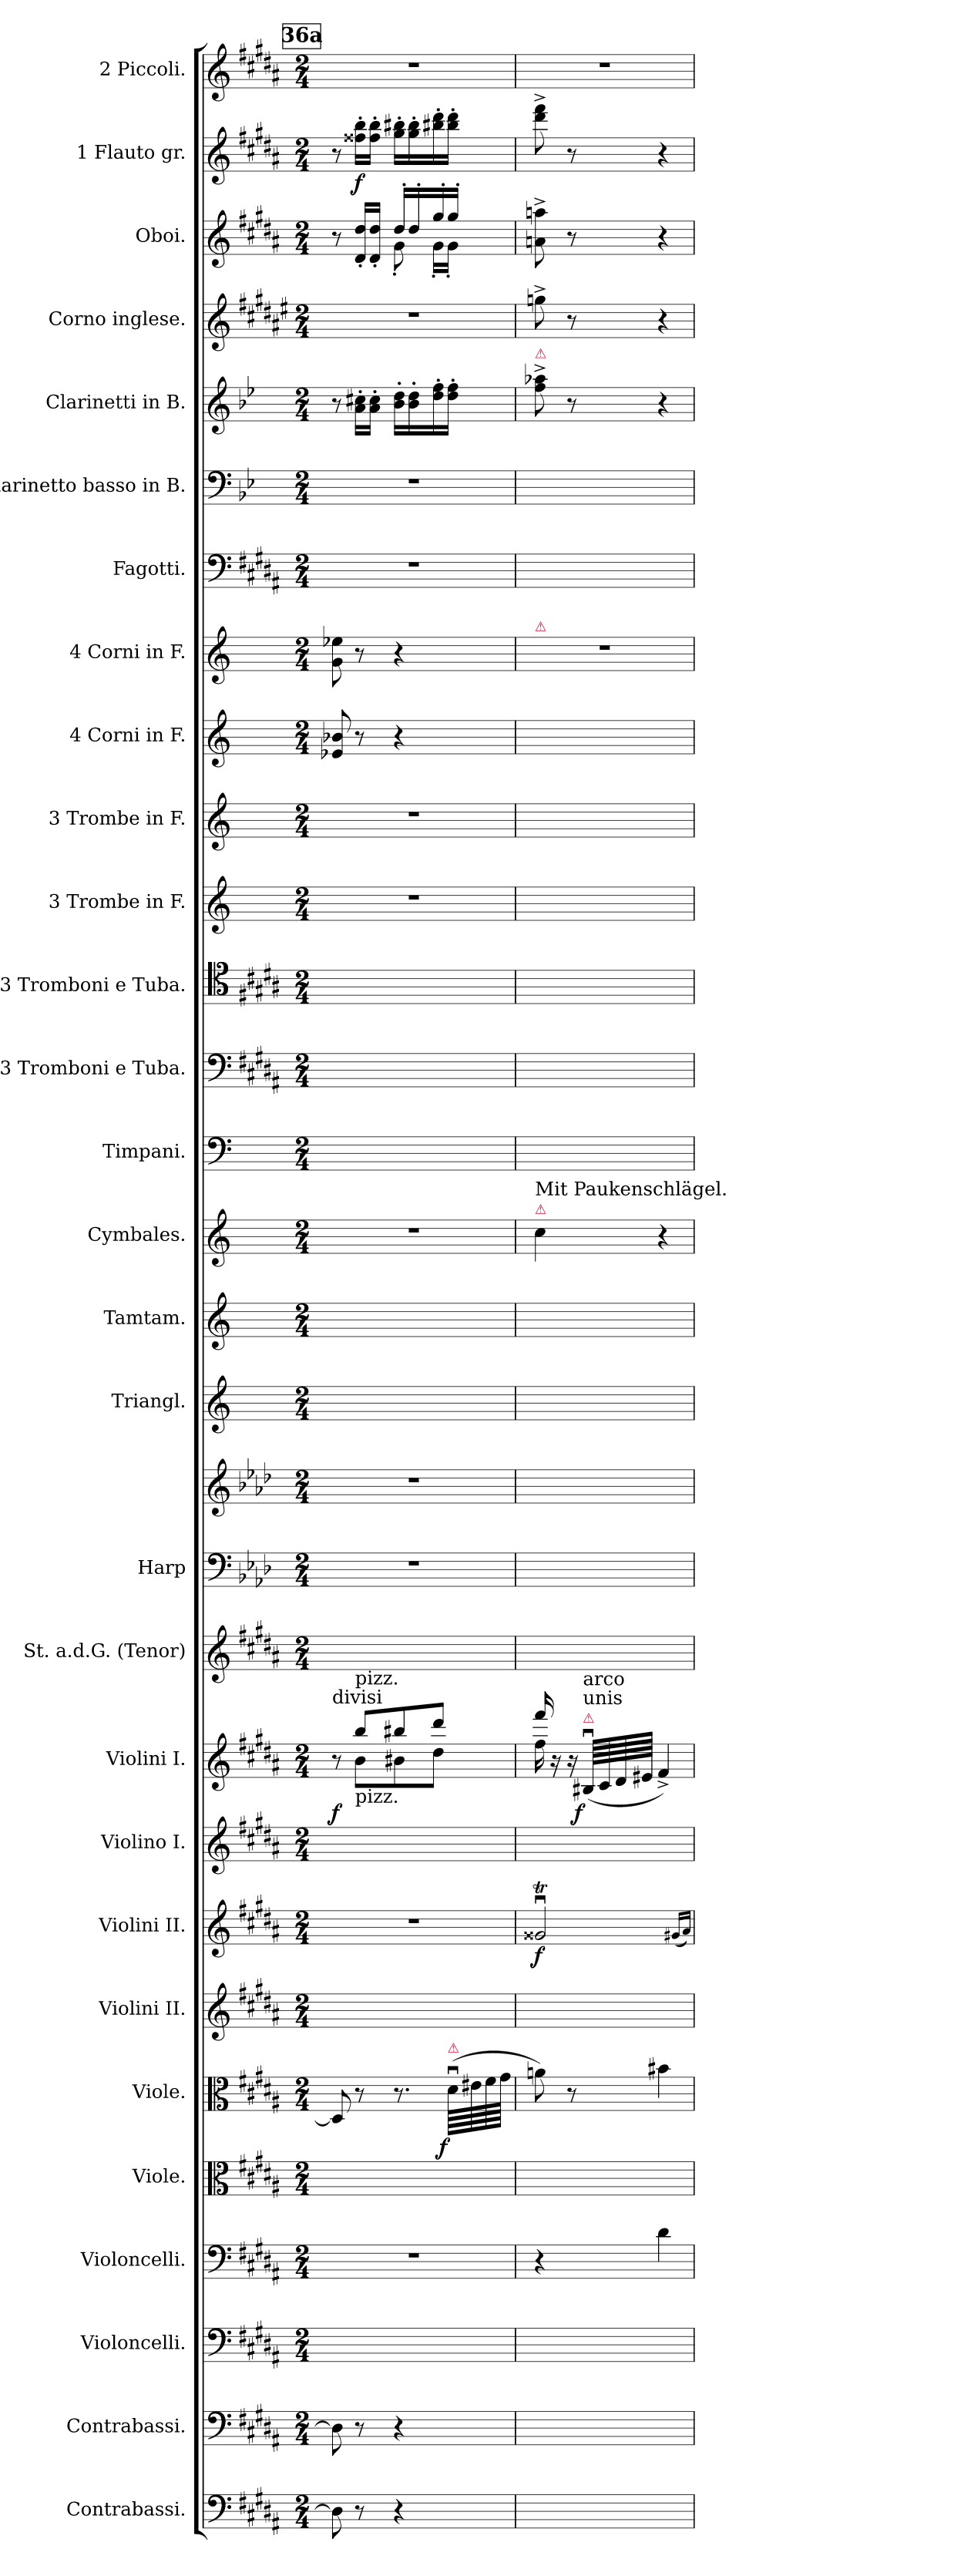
**kern	**kern	**kern	**kern	**kern	**kern	**dynam	**kern	**kern	**dynam	**kern	**kern	**dynam	**kern	**kern	**kern	**kern	**kern	**kern	**kern	**kern	**kern	**kern	**kern	**kern	**kern	**kern	**kern	**kern	**kern	**kern	**kern	**dynam	**kern
*part29	*part28	*part27	*part26	*part25	*part24	*part24	*part23	*part22	*part22	*part21	*part20	*part20	*part19	*part18	*part18	*part17	*part16	*part15	*part14	*part13	*part12	*part11	*part10	*part9	*part8	*part7	*part6	*part5	*part4	*part3	*part2	*part2	*part1
*staff30	*staff29	*staff28	*staff27	*staff26	*staff25	*staff25	*staff24	*staff23	*staff23	*staff22	*staff21	*staff21	*staff20	*staff19	*staff18	*staff17	*staff16	*staff15	*staff14	*staff13	*staff12	*staff11	*staff10	*staff9	*staff8	*staff7	*staff6	*staff5	*staff4	*staff3	*staff2	*staff2	*staff1
*I"Contrabassi.	*I"Contrabassi.	*I"Violoncelli.	*I"Violoncelli.	*I"Viole.	*I"Viole.	*	*I"Violini II.	*I"Violini II.	*	*I"Violino I.	*I"Violini I.	*	*I"St. a.d.G. (Tenor)	*I"Harp	*	*I"Triangl.	*I"Tamtam.	*I"Cymbales.	*I"Timpani.	*I"3 Tromboni e Tuba.	*I"3 Tromboni e Tuba.	*I"3 Trombe in F.	*I"3 Trombe in F.	*I"4 Corni in F.	*I"4 Corni in F.	*I"Fagotti.	*I"Clarinetto basso in B.	*I"Clarinetti in B.	*I"Corno inglese.	*I"Oboi.	*I"1 Flauto gr.	*	*I"2 Piccoli.
*I'C. B.	*I'C. B.	*I'Vcll.	*I'Vcll.	*	*	*	*I'Viol. II.	*I'Viol. II.	*	*I'Viol. I.	*I'Viol. I.	*	*I'T	*I'Hp	*	*I'triangl	*I'Tam-Tam.	*I'Cymb	*I'Timp.	*	*	*	*	*	*	*I'Fag.	*I'Cl. B. in B	*I'Cl. in B.	*I'Cor.ingl.	*I'Ob.	*I'Fl.gr.	*	*
*clefF4	*clefF4	*clefF4	*clefF4	*clefC3	*clefC3	*	*clefG2	*clefG2	*	*clefG2	*clefG2	*	*clefG2	*clefF4	*clefG2	*clefG2	*clefG2	*clefG2	*clefF4	*clefF4	*clefC4	*clefG2	*clefG2	*clefG2	*clefG2	*clefF4	*clefF4	*clefG2	*clefG2	*clefG2	*clefG2	*	*clefG2
*	*	*	*	*	*	*	*	*	*	*	*	*	*	*	*	*	*	*	*	*	*	*ITrd-3c-5	*ITrd-3c-5	*ITrd4c7	*ITrd4c7	*	*ITrd1c2	*ITrd1c2	*ITrd4c7	*	*	*	*
*k[f#c#g#d#a#]	*k[f#c#g#d#a#]	*k[f#c#g#d#a#]	*k[f#c#g#d#a#]	*k[f#c#g#d#a#]	*k[f#c#g#d#a#]	*	*k[f#c#g#d#a#]	*k[f#c#g#d#a#]	*	*k[f#c#g#d#a#]	*k[f#c#g#d#a#]	*	*k[f#c#g#d#a#]	*k[b-e-a-d-]	*k[b-e-a-d-]	*k[]	*k[]	*k[]	*k[]	*k[f#c#g#d#a#]	*k[f#c#g#d#a#]	*k[b-]	*k[b-]	*k[b-]	*k[b-]	*k[f#c#g#d#a#]	*k[b-e-a-d-]	*k[b-e-a-d-]	*k[f#c#g#d#a#]	*k[f#c#g#d#a#]	*k[f#c#g#d#a#]	*	*k[f#c#g#d#a#]
*B:	*B:	*B:	*B:	*B:	*B:	*	*B:	*B:	*	*B:	*B:	*	*B:	*	*	*	*	*	*	*B:	*B:	*	*	*	*	*B:	*	*	*B:	*B:	*B:	*	*B:
*M2/4	*M2/4	*M2/4	*M2/4	*M2/4	*M2/4	*	*M2/4	*M2/4	*	*M2/4	*M2/4	*	*M2/4	*M2/4	*M2/4	*M2/4	*M2/4	*M2/4	*M2/4	*M2/4	*M2/4	*M2/4	*M2/4	*M2/4	*M2/4	*M2/4	*M2/4	*M2/4	*M2/4	*M2/4	*M2/4	*	*M2/4
!!LO:REH:place=s1:t=36a
=45	=45	=45	=45	=45	=45	=45	=45	=45	=45	=45	=45	=45	=45	=45	=45	=45	=45	=45	=45	=45	=45	=45	=45	=45	=45	=45	=45	=45	=45	=45	=45	=45	=45
*	*	*	*	*	*	*	*	*	*	*	*^	*	*	*	*	*	*	*	*	*	*	*	*	*	*	*	*	*	*	*^	*	*	*
!	!	!	!	!	!	!	!	!	!	!	!LO:TX:a:t=divisi	!	!	!	!	!	!	!	!	!	!	!	!	!	!	!	!	!	!	!	!	!	!	!	!
8D#\]	8D#\]	2ryy	2r	2ryy	8D#/]	.	2ryy	2r	.	2ryy	8ryy	8r	f	2ryy	2r	2r	2ryy	2ryy	2r	2ryy	2ryy	2ryy	2r	2r	8A-X/ 8e-X/	8c\ 8a-X\	2r	2r	8r	2r	8r	4ryy	8r	.	2r
!	!	!	!	!	!	!	!	!	!	!	!LO:TX:a:t=pizz.	!	!	!	!	!	!	!	!	!	!	!	!	!	!	!	!	!	!	!	!	!	!	!	!
!	!	!	!	!	!	!	!	!	!	!	!LO:TX:b:t=pizz.	!	!	!	!	!	!	!	!	!	!	!	!	!	!	!	!	!	!	!	!	!	!	!	!
8r	8r	.	.	.	8r	.	.	.	.	.	8bb/L	8b\L	.	.	.	.	.	.	.	.	.	.	.	.	8r	8r	.	.	16g'\ 16bn'\LL	.	16d#'>/ 16dd#'>/LL	.	16ff##X'\ 16bb'\LL	f	.
.	.	.	.	.	.	.	.	.	.	.	.	.	.	.	.	.	.	.	.	.	.	.	.	.	.	.	.	.	16g'\ 16b'\JJ	.	16d#'>/ 16dd#'>/JJ	.	16ff##'\ 16bb'\JJ	.	.
4r	4r	.	.	.	8.r	.	.	.	.	.	8bb#X/	8b#X\	.	.	.	.	.	.	.	.	.	.	.	.	4r	4r	.	.	16a-'\ 16cc'\LL	.	16dd#'/LL	8g#'\	16gg#'\ 16bb#X'\LL	.	.
.	.	.	.	.	.	.	.	.	.	.	.	.	.	.	.	.	.	.	.	.	.	.	.	.	.	.	.	.	16a-'\ 16cc'\	.	16dd#'/	.	16gg#'\ 16bb#'\	.	.
.	.	.	.	.	.	.	.	.	.	.	8ddd#/J	8dd#\J	.	.	.	.	.	.	.	.	.	.	.	.	.	.	.	.	16cc'\ 16ee-'\	.	16gg#'/	16g#'\LL	16bb#X'\ 16ddd#'\	.	.
!	!	!	!	!	!LO:TX:a:color=crimson:t=⚠	!	!	!	!	!	!	!	!	!	!	!	!	!	!	!	!	!	!	!	!	!	!	!	!	!	!	!	!	!	!
!	!	!	!	!	!	!LO:DY:b:rj	!	!	!	!	!	!	!	!	!	!	!	!	!	!	!	!	!	!	!	!	!	!	!	!	!	!	!	!	!
.	.	.	.	.	(64d#u\LLLL	f	.	.	.	.	.	.	.	.	.	.	.	.	.	.	.	.	.	.	.	.	.	.	16cc'\ 16ee-'\JJ	.	16gg#'/JJ	16g#'\JJ	16bb#'\ 16ddd#'\JJ	.	.
.	.	.	.	.	64e#X\	.	.	.	.	.	.	.	.	.	.	.	.	.	.	.	.	.	.	.	.	.	.	.	.	.	.	.	.	.	.
.	.	.	.	.	64f#\	.	.	.	.	.	.	.	.	.	.	.	.	.	.	.	.	.	.	.	.	.	.	.	.	.	.	.	.	.	.
.	.	.	.	.	64g#\JJJJ	.	.	.	.	.	.	.	.	.	.	.	.	.	.	.	.	.	.	.	.	.	.	.	.	.	.	.	.	.	.
*	*	*	*	*	*	*	*	*	*	*	*	*	*	*	*	*	*	*	*	*	*	*	*	*	*	*	*	*	*	*	*v	*v	*	*	*
=46	=46	=46	=46	=46	=46	=46	=46	=46	=46	=46	=46	=46	=46	=46	=46	=46	=46	=46	=46	=46	=46	=46	=46	=46	=46	=46	=46	=46	=46	=46	=46	=46	=46	=46
!	!	!	!	!	!	!	!	!	!	!	!	!	!	!	!	!	!	!	!	!	!	!	!	!	!	!	!	!	!LO:TX:a:color=crimson:t=⚠	!	!	!	!	!
!	!	!	!	!	!	!	!	!	!	!	!	!	!	!	!	!	!	!	!	!	!	!	!	!	!	!LO:TX:a:color=crimson:t=⚠	!	!	!	!	!	!	!	!
!	!	!	!	!	!	!	!	!	!	!	!	!	!	!	!	!	!	!	!LO:TX:a:color=crimson:t=⚠	!	!	!	!	!	!	!	!	!	!	!	!	!	!	!
!	!	!	!	!	!	!	!	!	!	!	!	!	!	!	!	!	!	!	!LO:TX:a:t=Mit Paukenschlägel.	!	!	!	!	!	!	!	!	!	!	!	!	!	!	!
2ryy	2ryy	2ryy	4r	2ryy	8an\)	.	2ryy	2g##Xtu/	f	2ryy	16fff#/	16ff#\	.	2ryy	2ryy	2ryy	2ryy	2ryy	4cc\	2ryy	2ryy	2ryy	2ryy	2ryy	2ryy	2r	2ryy	2ryy	8ee-^\ 8gg-X^\	8ccn^\	8an^\ 8aan^\	8ddd#^\ 8fff#^\	.	2r
.	.	.	.	.	.	.	.	.	.	.	16r	16ryy	.	.	.	.	.	.	.	.	.	.	.	.	.	.	.	.	.	.	.	.	.	.
.	.	.	.	.	8r	.	.	.	.	.	16r	8ryy	.	.	.	.	.	.	.	.	.	.	.	.	.	.	.	.	8r	8r	8r	8r	.	.
!	!	!	!	!	!	!	!	!	!	!	!LO:TX:a:color=crimson:t=⚠	!	!	!	!	!	!	!	!	!	!	!	!	!	!	!	!	!	!	!	!	!	!	!
!	!	!	!	!	!	!	!	!	!	!	!LO:TX:a:t=unis	!	!	!	!	!	!	!	!	!	!	!	!	!	!	!	!	!	!	!	!	!	!	!
!	!	!	!	!	!	!	!	!	!	!	!LO:TX:a:t=arco	!	!	!	!	!	!	!	!	!	!	!	!	!	!	!	!	!	!	!	!	!	!	!
!	!	!	!	!	!	!	!	!	!	!	!	!	!LO:DY:b:rj	!	!	!	!	!	!	!	!	!	!	!	!	!	!	!	!	!	!	!	!	!
.	.	.	.	.	.	.	.	.	.	.	(64B#Xu/LLLL	.	f	.	.	.	.	.	.	.	.	.	.	.	.	.	.	.	.	.	.	.	.	.
.	.	.	.	.	.	.	.	.	.	.	64c#/	.	.	.	.	.	.	.	.	.	.	.	.	.	.	.	.	.	.	.	.	.	.	.
.	.	.	.	.	.	.	.	.	.	.	64d#/	.	.	.	.	.	.	.	.	.	.	.	.	.	.	.	.	.	.	.	.	.	.	.
.	.	.	.	.	.	.	.	.	.	.	64e#X/JJJJ	.	.	.	.	.	.	.	.	.	.	.	.	.	.	.	.	.	.	.	.	.	.	.
.	.	.	4d#\	.	4b#X\	.	.	.	.	.	4f#^>/)	4ryy	.	.	.	.	.	.	4r	.	.	.	.	.	.	.	.	.	4r	4r	4r	4r	.	.
*	*	*	*	*	*	*	*	*	*	*	*v	*v	*	*	*	*	*	*	*	*	*	*	*	*	*	*	*	*	*	*	*	*	*	*
.	.	.	.	.	.	.	.	(16qqg#X/LL	.	.	.	.	.	.	.	.	.	.	.	.	.	.	.	.	.	.	.	.	.	.	.	.	.
.	.	.	.	.	.	.	.	16qqa#/JJ)	.	.	.	.	.	.	.	.	.	.	.	.	.	.	.	.	.	.	.	.	.	.	.	.	.
=	=	=	=	=	=	=	=	=	=	=	=	=	=	=	=	=	=	=	=	=	=	=	=	=	=	=	=	=	=	=	=	=	=
*-	*-	*-	*-	*-	*-	*-	*-	*-	*-	*-	*-	*-	*-	*-	*-	*-	*-	*-	*-	*-	*-	*-	*-	*-	*-	*-	*-	*-	*-	*-	*-	*-	*-
